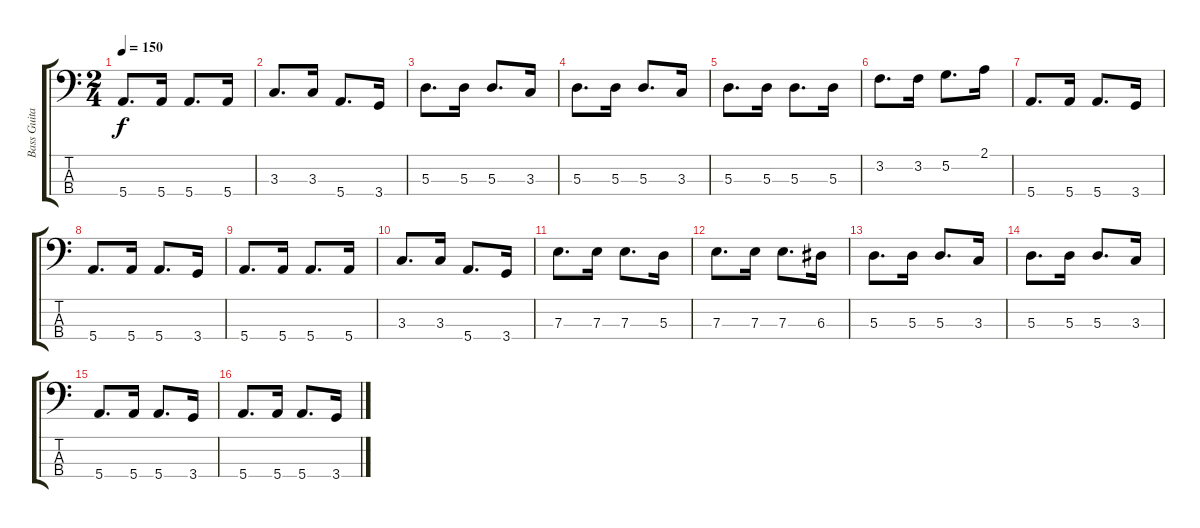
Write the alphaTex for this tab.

\track ("Bass Guitara" "Bass Guita") {instrument electricbassfinger}
\staff {score tabs}
\tuning (G2 D2 A1 E1) {hide}
\ts (2 4)
\tempo 150
\clef f4
\ks aminor
5.4.8{d dy f} 5.4.16 5.4.8{d} 5.4.16 |
3.3.8{d} 3.3.16 5.4.8{d} 3.4.16 |
5.3.8{d} 5.3.16 5.3.8{d} 3.3.16 |
5.3.8{d} 5.3.16 5.3.8{d} 3.3.16 |
5.3.8{d} 5.3.16 5.3.8{d} 5.3.16 |
3.2.8{d} 3.2.16 5.2.8{d} 2.1.16 |
5.4.8{d} 5.4.16 5.4.8{d} 3.4.16 |
5.4.8{d} 5.4.16 5.4.8{d} 3.4.16 |
5.4.8{d} 5.4.16 5.4.8{d} 5.4.16 |
3.3.8{d} 3.3.16 5.4.8{d} 3.4.16 |
7.3.8{d} 7.3.16 7.3.8{d} 5.3.16 |
7.3.8{d} 7.3.16 7.3.8{d} 6.3.16 |
5.3.8{d} 5.3.16 5.3.8{d} 3.3.16 |
5.3.8{d} 5.3.16 5.3.8{d} 3.3.16 |
5.4.8{d} 5.4.16 5.4.8{d} 3.4.16 |
5.4.8{d} 5.4.16 5.4.8{d} 3.4.16
